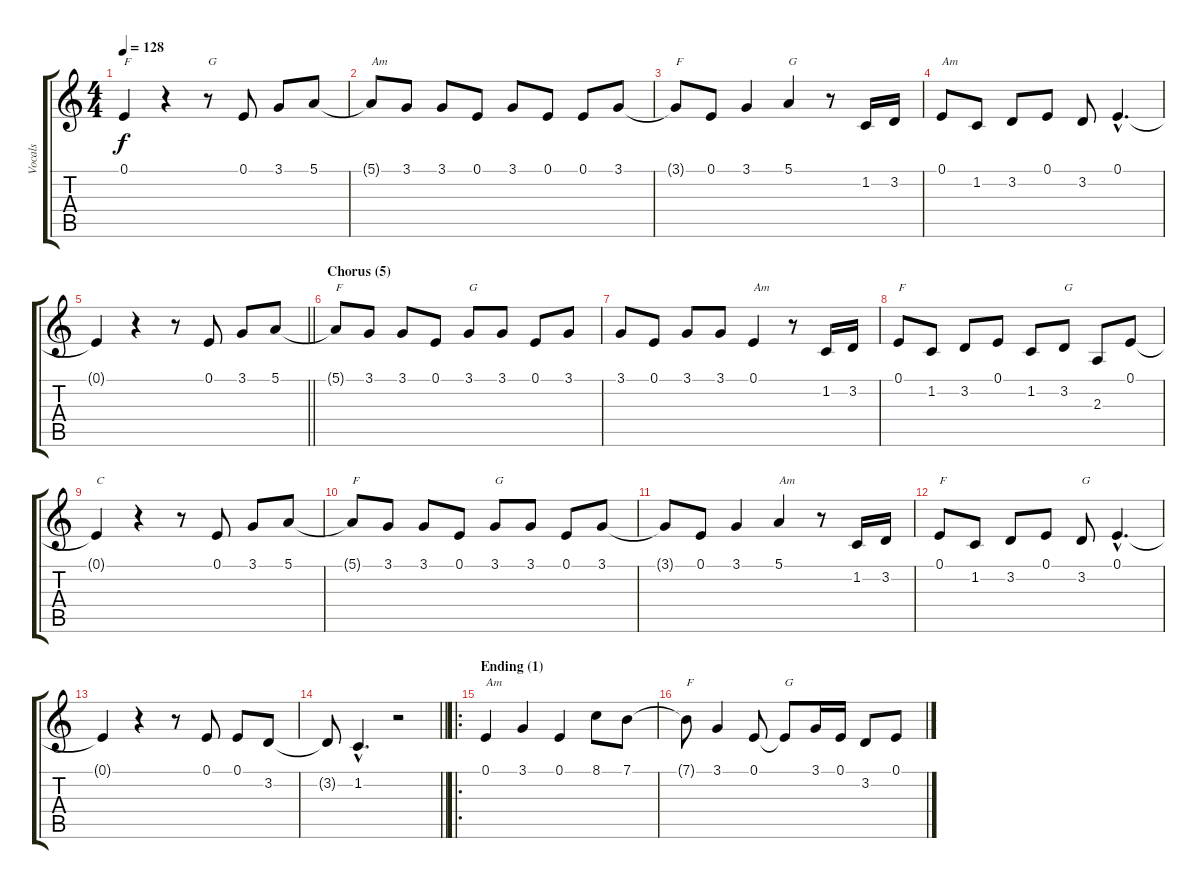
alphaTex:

\track ("Vocals" "Vocals") {instrument sopranosax}
\staff {score tabs}
\tuning (E4 B3 G3 D3 A2 E2) {hide}
\ts (4 4)
\tempo 128
\clef g2
\ks aminor
0.1{t}.4{txt "F" dy f} r.4 r.8{txt "G"} 0.1.8 3.1.8 5.1.8 |
5.1{t}.8{txt "Am"} 3.1.8 3.1.8 0.1.8 3.1.8 0.1.8 0.1.8 3.1.8 |
3.1{t}.8{txt "F"} 0.1.8 3.1.4 5.1.4{txt "G"} r.8 1.2.16 3.2.16 |
0.1.8{txt "Am"} 1.2.8 3.2.8 0.1.8 3.2.8 0.1{hac}.4{d} |
\barLineRight lightlight
0.1{t}.4 r.4 r.8 0.1.8 3.1.8 5.1.8 |
\section ("" "Chorus (5)")
5.1{t}.8{txt "F"} 3.1.8 3.1.8 0.1.8 3.1.8{txt "G"} 3.1.8 0.1.8 3.1.8 |
3.1.8 0.1.8 3.1.8 3.1.8 0.1.4{txt "Am"} r.8 1.2.16 3.2.16 |
0.1.8{txt "F"} 1.2.8 3.2.8 0.1.8 1.2.8 3.2.8{txt "G"} 2.3.8 0.1.8 |
0.1{t}.4{txt "C"} r.4 r.8 0.1.8 3.1.8 5.1.8 |
5.1{t}.8{txt "F"} 3.1.8 3.1.8 0.1.8 3.1.8{txt "G"} 3.1.8 0.1.8 3.1.8 |
3.1{t}.8 0.1.8 3.1.4 5.1.4{txt "Am"} r.8 1.2.16 3.2.16 |
0.1.8{txt "F"} 1.2.8 3.2.8 0.1.8 3.2.8{txt "G"} 0.1{hac}.4{d} |
0.1{t}.4 r.4 r.8 0.1.8 0.1.8 3.2.8 |
\barLineRight lightlight
3.2{t}.8 1.2{hac}.4{d} r.2 |
\ro
\section ("" "Ending (1)")
0.1.4{txt "Am"} 3.1.4 0.1.4 8.1.8 7.1.8 |
7.1{t}.8{txt "F"} 3.1.4 0.1.8 0.1{t}.8{txt "G"} 3.1.16 0.1.16 3.2.8 0.1.8
